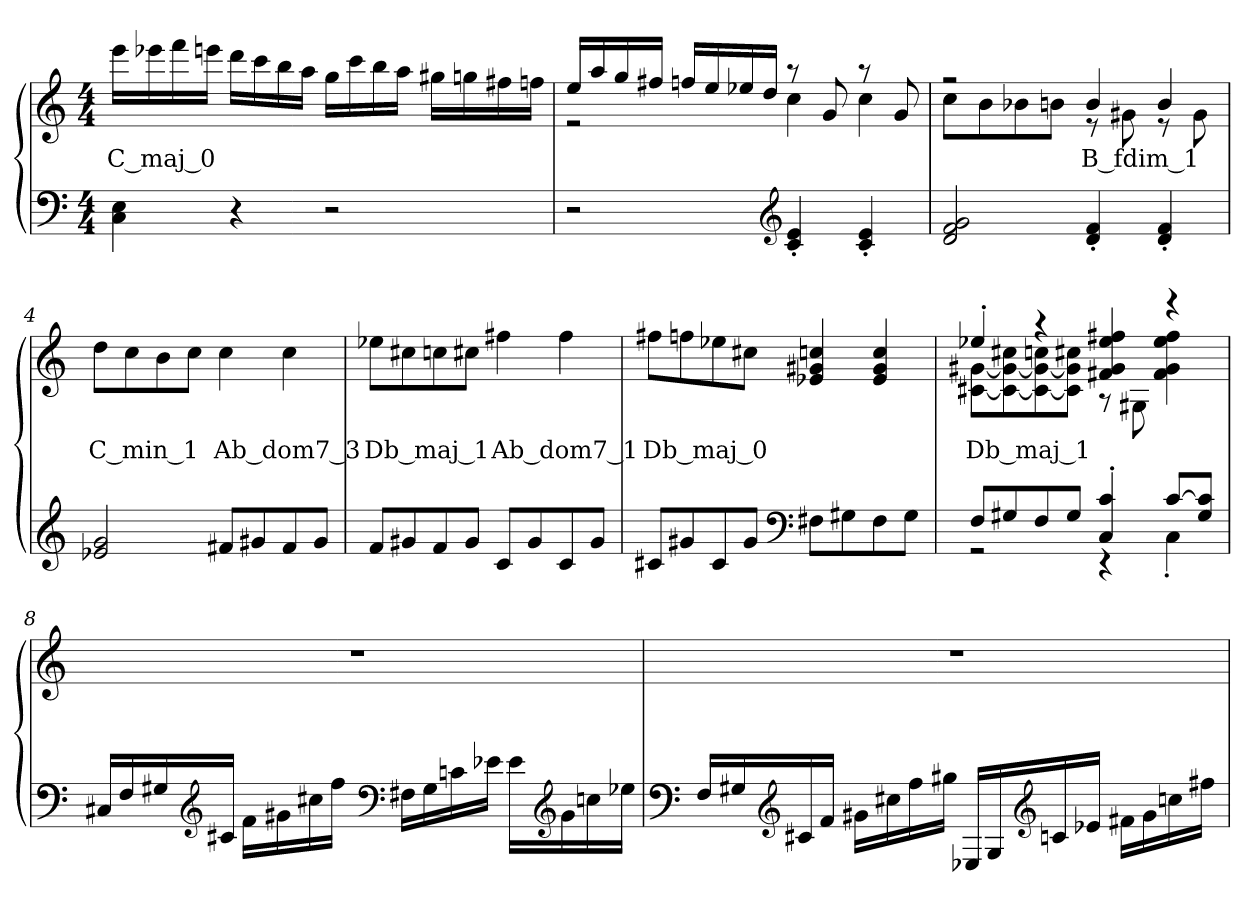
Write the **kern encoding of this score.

**kern	**kern	**text	**dynam
*part1	*part1	*part1	*part1
*staff2	*staff1	*staff1	*staff1/2
*clefF4	*clefG2	*	*
*k[]	*k[]	*	*
*M4/4	*M4/4	*	*
=1	=1	=1	=1
!	!	!	!LO:DY:a
4C\ 4E\	16eee\LL	C_maj_0	M.M. = 130
.	16eee-X\	.	.
.	16fff\	.	.
.	16eeen\JJ	.	.
4r	16ddd\LL	.	.
.	16ccc\	.	.
.	16bb\	.	.
.	16aa\JJ	.	.
2r	16gg\LL	.	.
.	16ccc\	.	.
.	16bb\	.	.
.	16aa\JJ	.	.
.	16gg#X\LL	.	.
.	16ggn\	.	.
.	16ff#X\	.	.
.	16ffn\JJ	.	.
=2	=2	=2	=2
*	*^	*	*
2r	16ee/LL	2r	.	.
.	16aa/	.	.	.
.	16gg/	.	.	.
.	16ff#X/JJ	.	.	.
.	16ffn/LL	.	.	.
.	16ee/	.	.	.
.	16ee-X/	.	.	.
.	16dd/JJ	.	.	.
*clefG2	*	*	*	*
4c'/ 4e'/	8r	4cc\	.	.
.	8g/	.	.	.
4c'/ 4e'/	8r	4cc\	.	.
.	8g/	.	.	.
=3	=3	=3	=3	=3
2d/ 2f/ 2g/	2r	8cc\L	.	.
.	.	8b\	.	.
.	.	8b-X\	.	.
.	.	8bn\J	.	.
4d'/ 4f'/	4b/	8r	B_fdim_1	.
.	.	8g#X\	.	.
4d'/ 4f'/	4b/	8r	.	.
.	.	8g#\	.	.
*	*v	*v	*	*
=4	=4	=4	=4
2e-X/ 2g/	8dd\L	C_min_1	.
.	8cc\	.	.
.	8b\	.	.
.	8cc\J	.	.
8f#X/L	4cc\	Ab_dom7_3	.
8g#X/	.	.	.
8f#/	4cc\	.	.
8g#/J	.	.	.
=5	=5	=5	=5
8f/L	8ee-X\L	Db_maj_1	.
8g#X/	8cc#X\	.	.
8f/	8ccn\	.	.
8g#/J	8cc#X\J	.	.
8c/L	4ff#X\	Ab_dom7_1	.
8g#/	.	.	.
8c/	4ff#\	.	.
8g#/J	.	.	.
=6	=6	=6	=6
8c#X/L	8ff#X\L	Db_maj_0	.
8g#X/	8ffn\	.	.
8c#/	8ee-X\	.	.
8g#/J	8cc#X\J	.	.
*clefF4	*	*	*
8F#X\L	4e-X/ 4g#X/ 4ccn/	.	.
8G#X\	.	.	.
8F#\	4e-/ 4g#/ 4cc/	.	.
8G#\J	.	.	.
=7	=7	=7	=7
*^	*^	*	*
8F/L	2r	4ee-X'/	[8c#X\ [8g#X\L	Db_maj_1	.
8G#X/	.	.	8c#_\ 8g#_\ 8cc#X\	.	.
8F/	.	4r	8c#_\ 8g#_\ 8ccn\	.	.
8G#/J	.	.	8c#]\ 8g#]\ 8cc#X\J	.	.
4C'/ 4c'/	4r	4f#X/ 4g#/ 4ee-/ 4ff#X/	8r	.	.
.	.	.	8G#X\	.	.
[8c/L	4C'\	4r	4f#\ 4g#\ 4ee-\ 4ff#\	.	.
8G#/ 8c]/J	.	.	.	.	.
*v	*v	*	*	*	*
*	*v	*v	*	*
=8	=8	=8	=8
16C#X/LL	1r	.	.
16F/	.	.	.
16G#X/	.	.	.
*clefG2	*	*	*
16c#X/JJ	.	.	.
16f\LL	.	.	.
16g#X\	.	.	.
16cc#X\	.	.	.
16ff\JJ	.	.	.
*clefF4	*	*	*
16F#X\LL	.	.	.
16G#\	.	.	.
16cn\	.	.	.
16e-X\JJ	.	.	.
16e-\LL	.	.	.
*clefG2	*	*	*
16g#\	.	.	.
16ccn\	.	.	.
16ee-X\JJ	.	.	.
=9	=9	=9	=9
*clefF4	*	*	*
*^	*	*	*
1ryy	16F/LL	1r	.	.
.	16G#X/	.	.	.
*clefG2	*	*	*	*
.	16c#X/	.	.	.
.	16f/JJ	.	.	.
.	16g#X\LL	.	.	.
.	16cc#X\	.	.	.
.	16ff\	.	.	.
.	16gg#X\JJ	.	.	.
.	16E-X/LL	.	.	.
.	16G#/	.	.	.
*clefG2	*	*	*	*
.	16cn/	.	.	.
.	16e-X/JJ	.	.	.
.	16f#X\LL	.	.	.
.	16g#\	.	.	.
.	16ccn\	.	.	.
.	16ff#X\JJ	.	.	.
*v	*v	*	*	*
=	=	=	=
*-	*-	*-	*-
